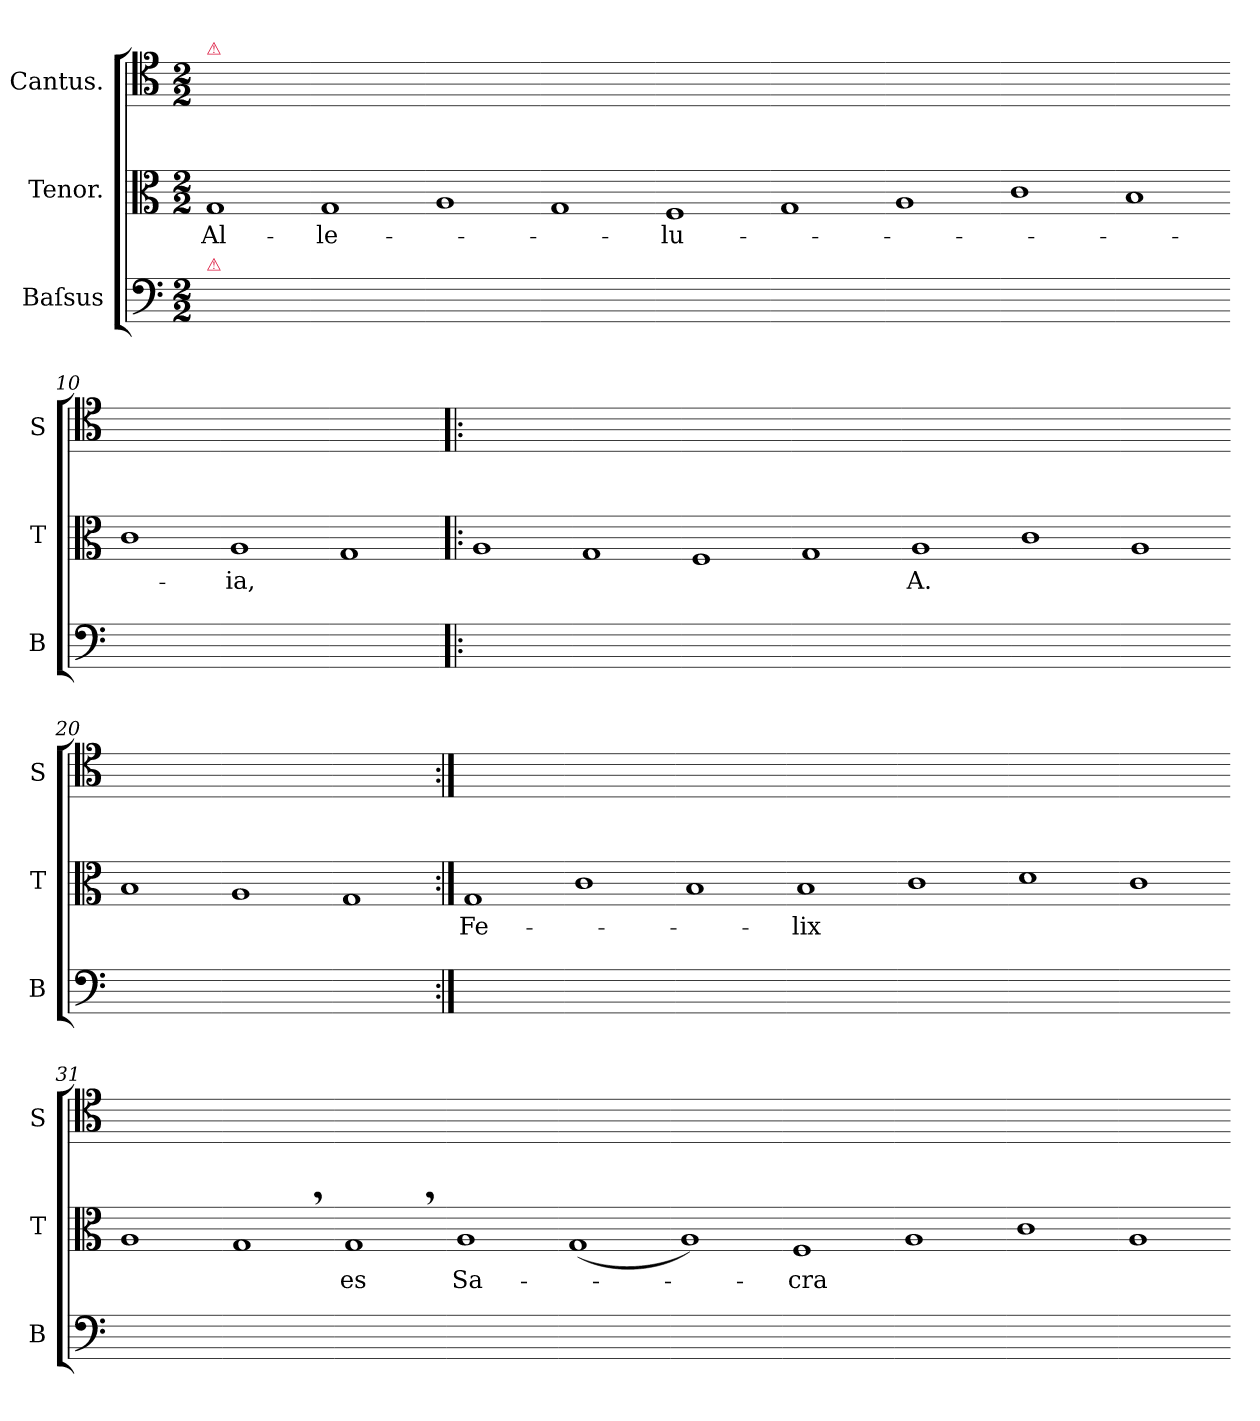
**kern	**kern	**text	**kern
*part3	*part2	*part2	*part1
*staff3	*staff2	*staff2	*staff1
*I"Baſsus	*I"Tenor.	*	*I"Cantus.
*I'B	*I'T	*	*I'S
*clefF4	*clefC3	*	*clefC4
*k[]	*k[]	*	*k[]
*C:	*C:	*	*C:
*M2/2	*M2/2	*	*M2/2
=1	=1	=1	=1
!	!	!	!LO:TX:a:color=crimson:t=⚠
!LO:TX:a:color=crimson:t=⚠	!	!	!
1ryy	1G/	Al-	1ryy
=2-	=2-	=2-	=2-
1ryy	1G/	-le-	1ryy
=3-	=3-	=3-	=3-
1ryy	1A/	.	1ryy
=4-	=4-	=4-	=4-
1ryy	1G/	.	1ryy
=5-	=5-	=5-	=5-
1ryy	1F/	-lu-	1ryy
=6-	=6-	=6-	=6-
1ryy	1G/	.	1ryy
=7-	=7-	=7-	=7-
1ryy	1A/	.	1ryy
=8-	=8-	=8-	=8-
1ryy	1c\	.	1ryy
=9-	=9-	=9-	=9-
1ryy	1B/	.	1ryy
=10-	=10-	=10-	=10-
1ryy	1c\	.	1ryy
=11-	=11-	=11-	=11-
1ryy	1A/	-ia,	1ryy
=12-	=12-	=12-	=12-
1ryy	1G/	.	1ryy
=13!|:	=13!|:	=13!|:	=13!|:
1ryy	1A/	.	1ryy
=14-	=14-	=14-	=14-
1ryy	1G/	.	1ryy
=15-	=15-	=15-	=15-
1ryy	1F/	.	1ryy
=16-	=16-	=16-	=16-
1ryy	1G/	.	1ryy
=17-	=17-	=17-	=17-
1ryy	1A/	A.	1ryy
=18-	=18-	=18-	=18-
1ryy	1c\	.	1ryy
=19-	=19-	=19-	=19-
1ryy	1A/	.	1ryy
=20-	=20-	=20-	=20-
1ryy	1B/	.	1ryy
=21-	=21-	=21-	=21-
1ryy	1A/	.	1ryy
=22-	=22-	=22-	=22-
1ryy	1G/	.	1ryy
=24:|!	=24:|!	=24:|!	=24:|!
1ryy	1G/	Fe-	1ryy
=25-	=25-	=25-	=25-
1ryy	1c\	.	1ryy
=26-	=26-	=26-	=26-
1ryy	1B/	.	1ryy
=27-	=27-	=27-	=27-
1ryy	1B/	-lix	1ryy
=28-	=28-	=28-	=28-
1ryy	1c\	.	1ryy
=29-	=29-	=29-	=29-
1ryy	1d\	.	1ryy
=30-	=30-	=30-	=30-
1ryy	1c\	.	1ryy
=31-	=31-	=31-	=31-
1ryy	1A/	.	1ryy
=32-	=32-	=32-	=32-
1ryy	1G,</	.	1ryy
=33-	=33-	=33-	=33-
1ryy	1G,</	es	1ryy
=34-	=34-	=34-	=34-
1ryy	1A/	Sa-	1ryy
=35-	=35-	=35-	=35-
1ryy	(<1G/	.	1ryy
=36-	=36-	=36-	=36-
1ryy	1A/)	.	1ryy
=37-	=37-	=37-	=37-
1ryy	1F/	-cra	1ryy
=38-	=38-	=38-	=38-
1ryy	1A/	.	1ryy
=39-	=39-	=39-	=39-
1ryy	1c\	.	1ryy
=40-	=40-	=40-	=40-
1ryy	1A/	.	1ryy
=-	=-	=-	=-
*-	*-	*-	*-
